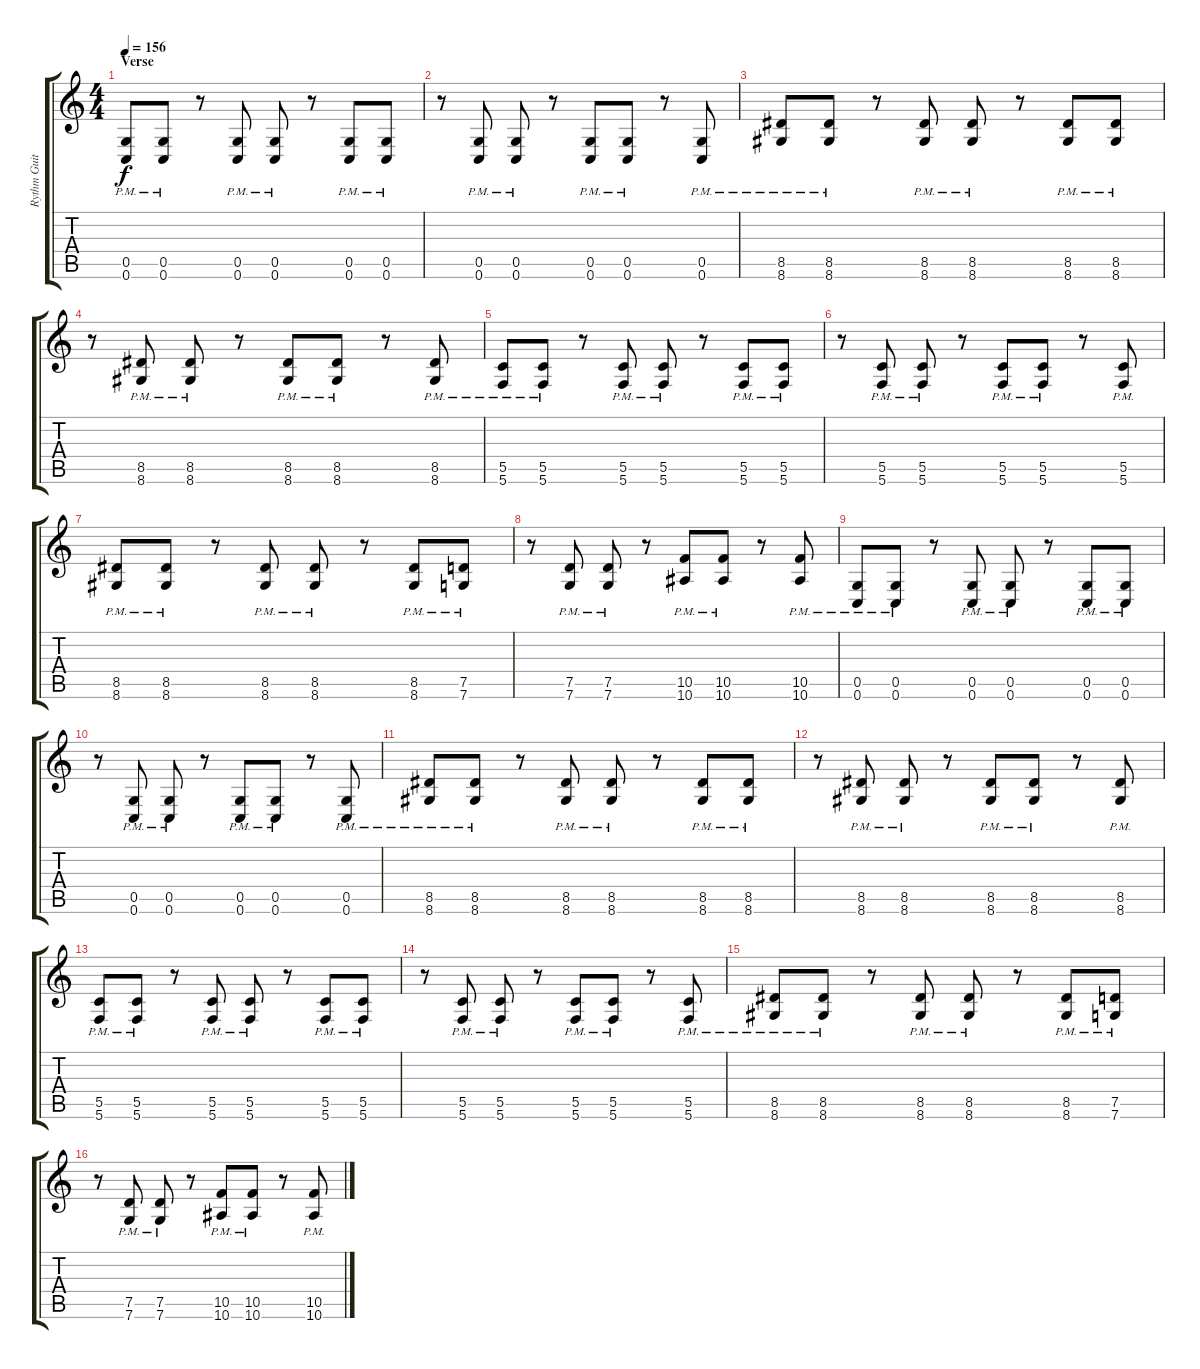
\track ("Rythm Guitar" "Rythm Guit") {instrument distortionguitar}
\staff {score tabs}
\tuning (D4 A3 F3 C3 G2 C2) {hide}
\ts (4 4)
\section ("" "Verse")
\tempo 156
\clef g2
\ks c
(0.5{pm} 0.6).8{dy f} (0.5{pm} 0.6).8 r.8 (0.5{pm} 0.6).8 (0.5{pm} 0.6).8 r.8 (0.5{pm} 0.6).8 (0.5{pm} 0.6).8 |
r.8 (0.5{pm} 0.6).8 (0.5{pm} 0.6).8 r.8 (0.5{pm} 0.6).8 (0.5{pm} 0.6).8 r.8 (0.5 0.6{pm}).8 |
(8.5{pm} 8.6).8 (8.5{pm} 8.6).8 r.8 (8.5{pm} 8.6).8 (8.5{pm} 8.6).8 r.8 (8.5{pm} 8.6).8 (8.5{pm} 8.6).8 |
r.8 (8.5{pm} 8.6).8 (8.5{pm} 8.6).8 r.8 (8.5{pm} 8.6).8 (8.5{pm} 8.6).8 r.8 (8.5 8.6{pm}).8 |
(5.5{pm} 5.6).8 (5.5{pm} 5.6).8 r.8 (5.5{pm} 5.6).8 (5.5{pm} 5.6).8 r.8 (5.5{pm} 5.6).8 (5.5{pm} 5.6).8 |
r.8 (5.5{pm} 5.6).8 (5.5{pm} 5.6).8 r.8 (5.5{pm} 5.6).8 (5.5{pm} 5.6).8 r.8 (5.5 5.6{pm}).8 |
(8.5{pm} 8.6).8 (8.5{pm} 8.6).8 r.8 (8.5{pm} 8.6).8 (8.5{pm} 8.6).8 r.8 (8.5{pm} 8.6).8 (7.5{pm} 7.6).8 |
r.8 (7.5{pm} 7.6).8 (7.5{pm} 7.6).8 r.8 (10.5{pm} 10.6).8 (10.5{pm} 10.6).8 r.8 (10.5 10.6{pm}).8 |
(0.5{pm} 0.6).8 (0.5{pm} 0.6).8 r.8 (0.5{pm} 0.6).8 (0.5{pm} 0.6).8 r.8 (0.5{pm} 0.6).8 (0.5{pm} 0.6).8 |
r.8 (0.5{pm} 0.6).8 (0.5{pm} 0.6).8 r.8 (0.5{pm} 0.6).8 (0.5{pm} 0.6).8 r.8 (0.5 0.6{pm}).8 |
(8.5{pm} 8.6).8 (8.5{pm} 8.6).8 r.8 (8.5{pm} 8.6).8 (8.5{pm} 8.6).8 r.8 (8.5{pm} 8.6).8 (8.5{pm} 8.6).8 |
r.8 (8.5{pm} 8.6).8 (8.5{pm} 8.6).8 r.8 (8.5{pm} 8.6).8 (8.5{pm} 8.6).8 r.8 (8.5 8.6{pm}).8 |
(5.5{pm} 5.6).8 (5.5{pm} 5.6).8 r.8 (5.5{pm} 5.6).8 (5.5{pm} 5.6).8 r.8 (5.5{pm} 5.6).8 (5.5{pm} 5.6).8 |
r.8 (5.5{pm} 5.6).8 (5.5{pm} 5.6).8 r.8 (5.5{pm} 5.6).8 (5.5{pm} 5.6).8 r.8 (5.5 5.6{pm}).8 |
(8.5{pm} 8.6).8 (8.5{pm} 8.6).8 r.8 (8.5{pm} 8.6).8 (8.5{pm} 8.6).8 r.8 (8.5{pm} 8.6).8 (7.5{pm} 7.6).8 |
r.8 (7.5{pm} 7.6).8 (7.5{pm} 7.6).8 r.8 (10.5{pm} 10.6).8 (10.5{pm} 10.6).8 r.8 (10.5 10.6{pm}).8
